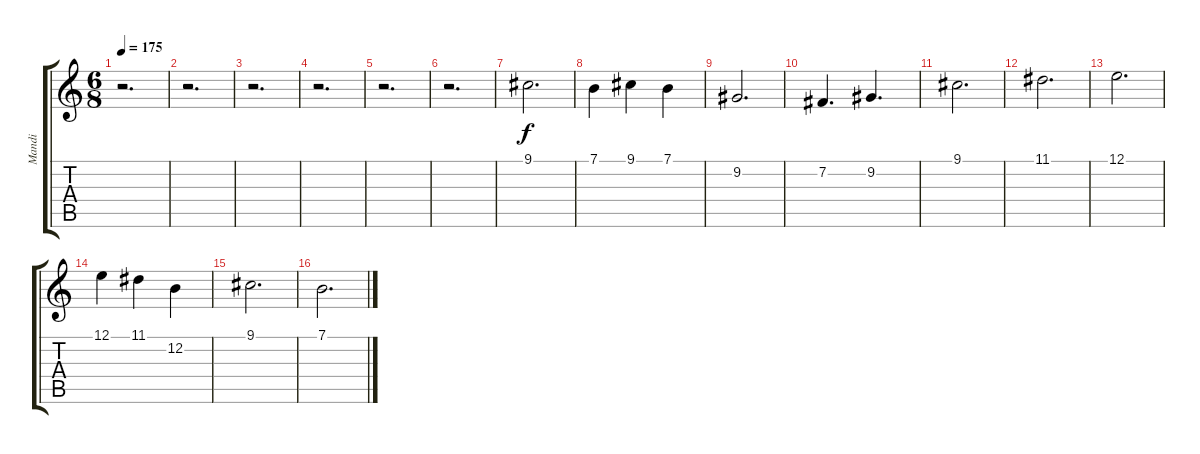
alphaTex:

\track ("Mandi" "Mandi") {instrument voiceoohs}
\staff {score tabs}
\tuning (E4 B3 G3 D3 A2 E2) {hide}
\ts (6 8)
\tempo 175
\clef g2
\ks c
r.2{d dy f} |
r.2{d} |
r.2{d} |
r.2{d} |
r.2{d} |
r.2{d} |
9.1.2{d} |
7.1.4 9.1.4 7.1.4 |
9.2.2{d} |
7.2.4{d} 9.2.4{d} |
9.1.2{d} |
11.1.2{d} |
12.1.2{d} |
12.1.4 11.1.4 12.2.4 |
9.1.2{d} |
7.1.2{d}
